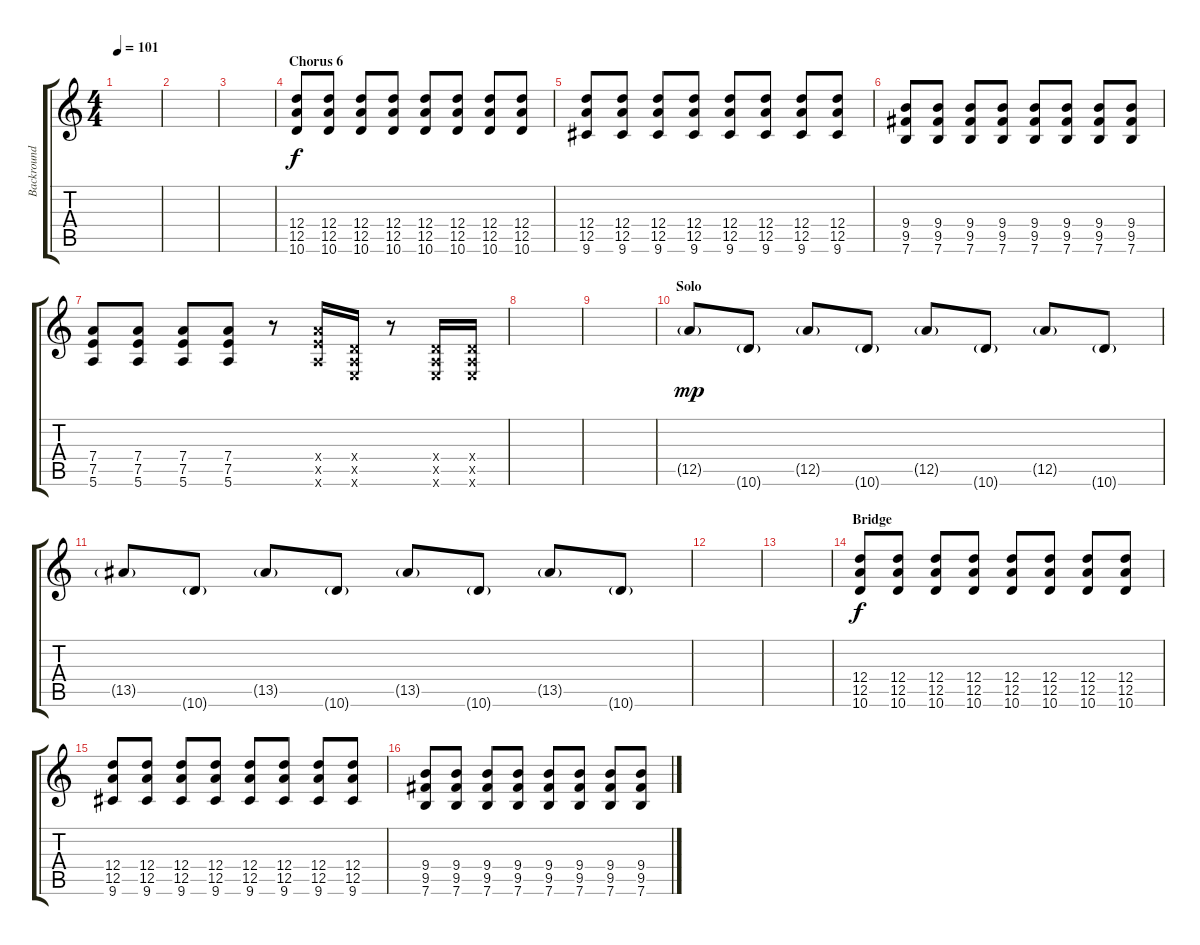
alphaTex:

\track ("Backround Rhythm Guitar" "Backround ") {instrument electricguitarmuted}
\staff {score tabs}
\tuning (E4 B3 G3 D3 A2 E2) {hide}
\ts (4 4)
\tempo 101
\clef g2
\ks c
|
|
|
\section ("" "Chorus 6")
(12.4 12.5 10.6).8 (12.4 12.5 10.6).8 (12.4 12.5 10.6).8 (12.4 12.5 10.6).8 (12.4 12.5 10.6).8 (12.4 12.5 10.6).8 (12.4 12.5 10.6).8 (12.4 12.5 10.6).8 |
(12.4 12.5 9.6).8 (12.4 12.5 9.6).8 (12.4 12.5 9.6).8 (12.4 12.5 9.6).8 (12.4 12.5 9.6).8 (12.4 12.5 9.6).8 (12.4 12.5 9.6).8 (12.4 12.5 9.6).8 |
(9.4 9.5 7.6).8 (9.4 9.5 7.6).8 (9.4 9.5 7.6).8 (9.4 9.5 7.6).8 (9.4 9.5 7.6).8 (9.4 9.5 7.6).8 (9.4 9.5 7.6).8 (9.4 9.5 7.6).8 |
(7.4 7.5 5.6).8 (7.4 7.5 5.6).8 (7.4 7.5 5.6).8 (7.4 7.5 5.6).8 r.8 (7.4{x} 7.5{x} 5.6{x}).16 (0.4{x} 0.5{x} 0.6{x}).16 r.8 (0.4{x} 0.5{x} 0.6{x}).16 (0.4{x} 0.5{x} 0.6{x}).16 |
|
|
\section ("" "Solo")
12.5{g}.8{dy mp} 10.6{g}.8 12.5{g}.8 10.6{g}.8 12.5{g}.8 10.6{g}.8 12.5{g}.8 10.6{g}.8 |
13.5{g}.8 10.6{g}.8 13.5{g}.8 10.6{g}.8 13.5{g}.8 10.6{g}.8 13.5{g}.8 10.6{g}.8 |
|
|
\section ("" "Bridge")
(12.4 12.5 10.6).8{dy f} (12.4 12.5 10.6).8 (12.4 12.5 10.6).8 (12.4 12.5 10.6).8 (12.4 12.5 10.6).8 (12.4 12.5 10.6).8 (12.4 12.5 10.6).8 (12.4 12.5 10.6).8 |
(12.4 12.5 9.6).8 (12.4 12.5 9.6).8 (12.4 12.5 9.6).8 (12.4 12.5 9.6).8 (12.4 12.5 9.6).8 (12.4 12.5 9.6).8 (12.4 12.5 9.6).8 (12.4 12.5 9.6).8 |
(9.4 9.5 7.6).8 (9.4 9.5 7.6).8 (9.4 9.5 7.6).8 (9.4 9.5 7.6).8 (9.4 9.5 7.6).8 (9.4 9.5 7.6).8 (9.4 9.5 7.6).8 (9.4 9.5 7.6).8
